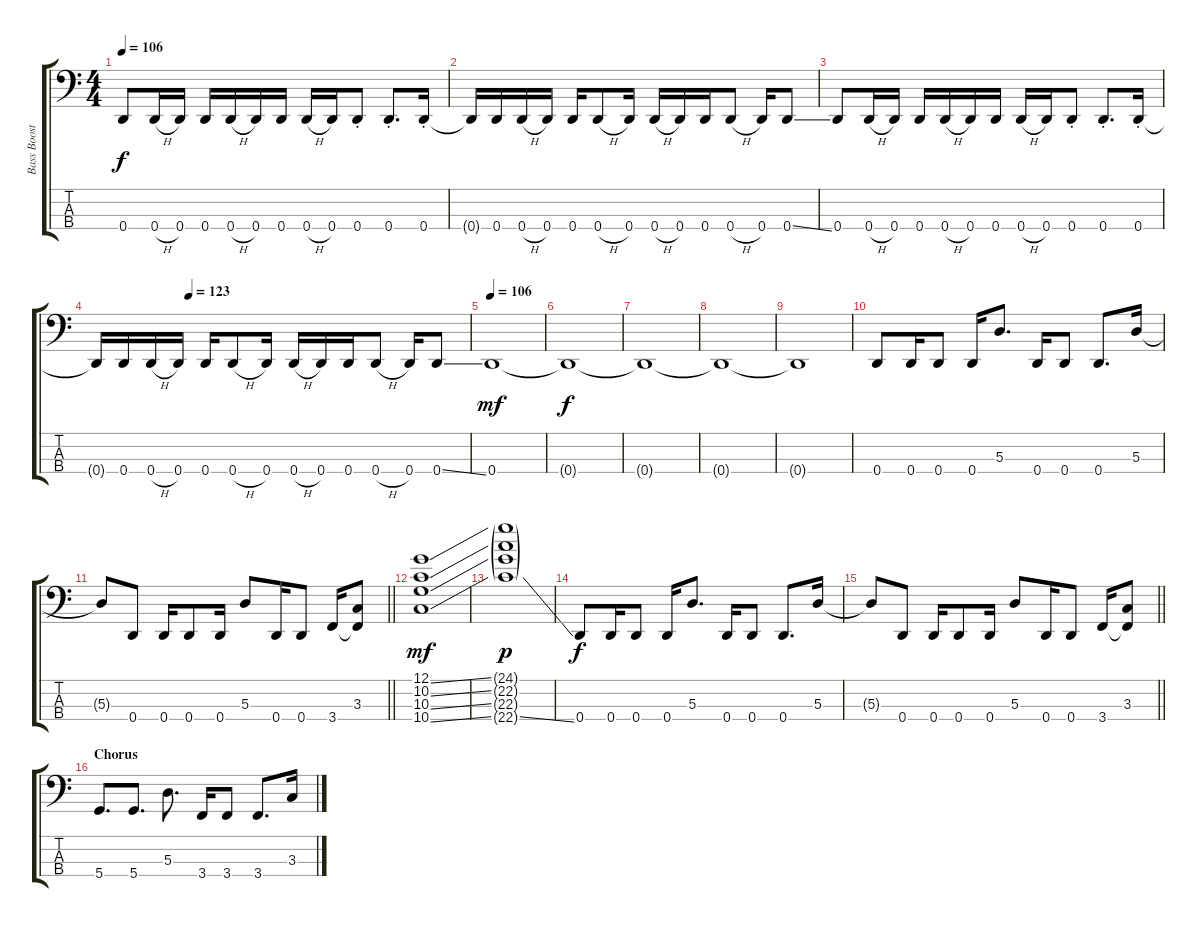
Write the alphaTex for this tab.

\track ("Bass Boost" "Bass Boost") {instrument electricbasspick}
\staff {score tabs}
\tuning (G2 D2 A1 D1) {hide}
\ts (4 4)
\tempo 106
\clef f4
\ks c
0.4.8{dy f} 0.4{h}.16 0.4.16 0.4.16 0.4{h}.16 0.4.16 0.4.16 0.4{h}.16 0.4.16 0.4{st}.8 0.4{st}.8{d} 0.4{st}.16 |
0.4{t}.16 0.4.16 0.4{h}.16 0.4.16 0.4.16 0.4{h}.8 0.4.16 0.4{h}.16 0.4.16 0.4.16 0.4{h}.8 0.4.16 0.4{ss}.8 |
0.4.8 0.4{h}.16 0.4.16 0.4.16 0.4{h}.16 0.4.16 0.4.16 0.4{h}.16 0.4.16 0.4{st}.8 0.4{st}.8{d} 0.4{st}.16 |
\tempo (123 0.25)
0.4{t}.16 0.4.16 0.4{h}.16 0.4.16 0.4.16 0.4{h}.8 0.4.16 0.4{h}.16 0.4.16 0.4.16 0.4{h}.8 0.4.16 0.4{ss}.8 |
\tempo 106
0.4.1{dy mf} |
0.4{t}.1{dy f} |
0.4{t}.1 |
0.4{t}.1 |
0.4{t}.1 |
0.4.8 0.4.16 0.4.8 0.4.16 5.3.8{d} 0.4.16 0.4.8 0.4.8{d} 5.3.16 |
\barLineRight lightlight
5.3{t}.8 0.4.8 0.4.16 0.4.8 0.4.16 5.3.8 0.4.16 0.4.8 3.4.16 (3.3 3.4{t}).8 |
(12.1{ss} 10.2{ss} 10.3{ss} 10.4{ss}).1{dy mf} |
(24.1{g} 22.2{g} 22.3{g} 22.4{ss g}).1{dy p} |
0.4.8{dy f} 0.4.16 0.4.8 0.4.16 5.3.8{d} 0.4.16 0.4.8 0.4.8{d} 5.3.16 |
\barLineRight lightlight
5.3{t}.8 0.4.8 0.4.16 0.4.8 0.4.16 5.3.8 0.4.16 0.4.8 3.4.16 (3.3 3.4{t}).8 |
\section ("" "Chorus")
5.4.8{d} 5.4.8{d} 5.3.8{d} 3.4.16 3.4.8 3.4.8{d} 3.3.16
